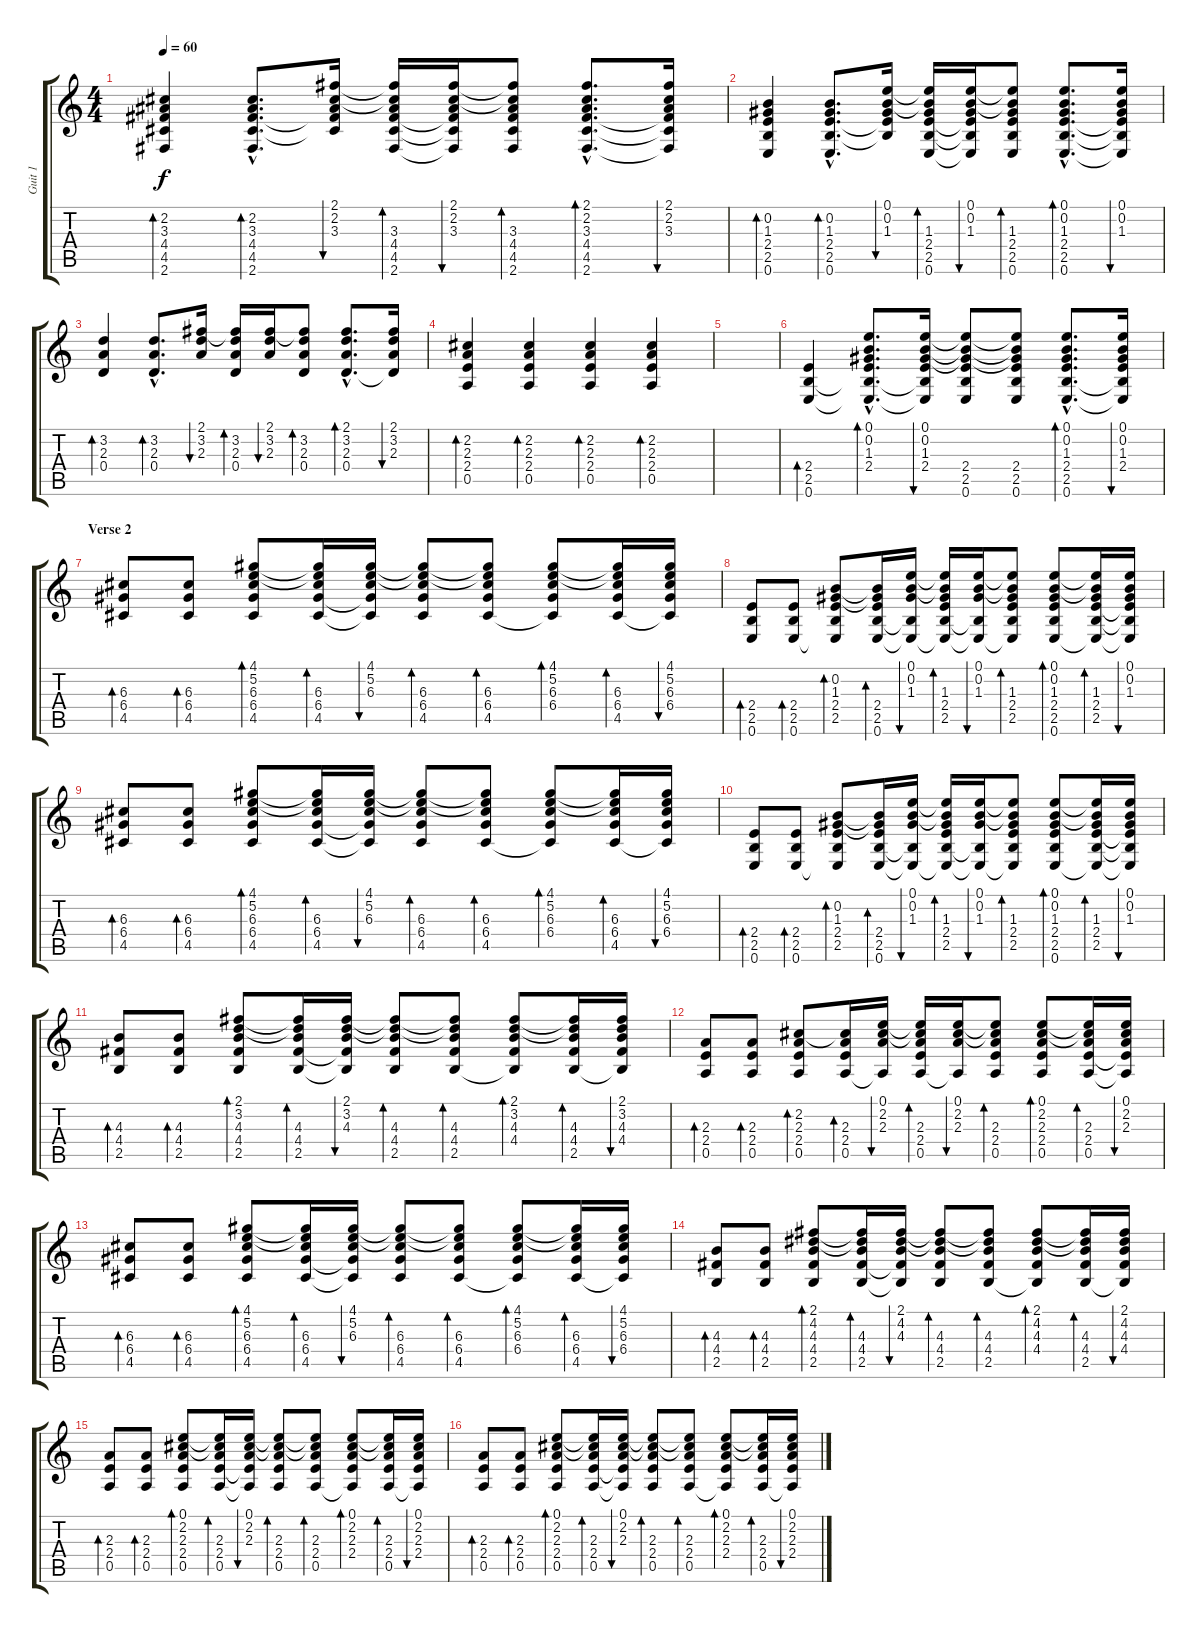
\track ("Guit 1 " "Guit 1 ") {instrument acousticguitarsteel}
\staff {score tabs}
\tuning (E4 B3 G3 D3 A2 E2) {hide}
\ts (4 4)
\tempo 60
\clef g2
\ks c
(2.2 3.3 4.4 4.5 2.6).4{bd 30 dy f} (2.2{hac} 3.3{hac} 4.4{hac} 4.5{hac} 2.6{hac}).8{d bd 30} (2.1 2.2 3.3 4.4{t} 4.5{t}).16{bu 30} (2.1{t} 2.2{t} 3.3 4.4 4.5 2.6).16{bd 30} (2.1 2.2 3.3 4.4{t} 4.5{t} 2.6{t}).16{bu 30} (2.1{t} 2.2{t} 3.3 4.4 4.5 2.6).8{bd 30} (2.1{hac} 2.2{hac} 3.3{hac} 4.4{hac} 4.5{hac} 2.6{hac}).8{d bd 30} (2.1 2.2 3.3 4.4{t} 4.5{t} 2.6{t}).16{bu 30} |
(0.2 1.3 2.4 2.5 0.6).4{bd 30} (0.2{hac} 1.3{hac} 2.4{hac} 2.5{hac} 0.6{hac}).8{d bd 30} (0.1 0.2 1.3 2.4{t} 2.5{t}).16{bu 30} (0.1{t} 0.2{t} 1.3 2.4 2.5 0.6).16{bd 30} (0.1 0.2 1.3 2.4{t} 2.5{t} 0.6{t}).16{bu 30} (0.1{t} 0.2{t} 1.3 2.4 2.5 0.6).8{bd 30} (0.1{hac} 0.2{hac} 1.3{hac} 2.4{hac} 2.5{hac} 0.6{hac}).8{d bd 30} (0.1 0.2 1.3 2.4{t} 2.5{t} 0.6{t}).16{bu 30} |
(3.2 2.3 0.4).4{bd 30} (3.2{hac} 2.3{hac} 0.4{hac}).8{d bd 30} (2.1 3.2 2.3).16{bu 30} (2.1{t} 3.2 2.3 0.4).16{bd 30} (2.1 3.2 2.3).16{bu 30} (2.1{t} 3.2 2.3 0.4).8{bd 30} (2.1{hac} 3.2{hac} 2.3{hac} 0.4{hac}).8{d bd 30} (2.1 3.2 2.3 0.4{t}).16{bu 30} |
(2.2 2.3 2.4 0.5).4{bd 30} (2.2 2.3 2.4 0.5).4{bd 30} (2.2 2.3 2.4 0.5).4{bd 30} (2.2 2.3 2.4 0.5).4{bd 30} |
|
(2.4 2.5 0.6).4{bd 30} (0.1{hac} 0.2{hac} 1.3{hac} 2.4{hac} 2.5{hac t} 0.6{hac t}).8{d bd 30} (0.1 0.2 1.3 2.4 2.5{t} 0.6{t}).16{bu 30} (0.1{t} 0.2{t} 1.3{t} 2.4 2.5 0.6).8 (0.1{t} 0.2{t} 1.3{t} 2.4 2.5 0.6).8 (0.1{hac} 0.2{hac} 1.3{hac} 2.4{hac} 2.5{hac} 0.6{hac}).8{d bd 30} (0.1 0.2 1.3 2.4 2.5{t} 0.6{t}).16{bu 30} |
\section ("" "Verse 2")
(6.3 6.4 4.5).8{bd 30} (6.3 6.4 4.5).8{bd 30} (4.1 5.2 6.3 6.4 4.5).8{bd 30} (4.1{t} 5.2{t} 6.3 6.4 4.5).16{bd 30} (4.1 5.2 6.3 6.4{t} 4.5{t}).16{bu 30} (4.1{t} 5.2{t} 6.3 6.4 4.5).8{bd 30} (4.1{t} 5.2{t} 6.3 6.4 4.5).8{bd 30} (4.1 5.2 6.3 6.4 4.5{t}).8{bd 30} (4.1{t} 5.2{t} 6.3 6.4 4.5).16{bd 30} (4.1 5.2 6.3 6.4 4.5{t}).16{bu 30} |
(2.4 2.5 0.6).8{bd 30} (2.4 2.5 0.6).8{bd 30} (0.2 1.3 2.4 2.5 0.6{t}).8{bd 30} (0.2{t} 1.3{t} 2.4 2.5 0.6).16{bd 30} (0.1 0.2 1.3 2.5{t} 0.6{t}).16{bu 30} (0.1{t} 0.2{t} 1.3 2.4 2.5 0.6{t}).16{bd 30} (0.1 0.2 1.3 2.5{t} 0.6{t}).16{bu 30} (0.1{t} 0.2{t} 1.3 2.4 2.5 0.6{t}).8{bd 30} (0.1 0.2 1.3 2.4 2.5 0.6).8{bd 30} (0.1{t} 0.2{t} 1.3 2.4 2.5 0.6{t}).16{bd 30} (0.1 0.2 1.3 2.4{t} 2.5{t} 0.6{t}).16{bu 30} |
(6.3 6.4 4.5).8{bd 30} (6.3 6.4 4.5).8{bd 30} (4.1 5.2 6.3 6.4 4.5).8{bd 30} (4.1{t} 5.2{t} 6.3 6.4 4.5).16{bd 30} (4.1 5.2 6.3 6.4{t} 4.5{t}).16{bu 30} (4.1{t} 5.2{t} 6.3 6.4 4.5).8{bd 30} (4.1{t} 5.2{t} 6.3 6.4 4.5).8{bd 30} (4.1 5.2 6.3 6.4 4.5{t}).8{bd 30} (4.1{t} 5.2{t} 6.3 6.4 4.5).16{bd 30} (4.1 5.2 6.3 6.4 4.5{t}).16{bu 30} |
(2.4 2.5 0.6).8{bd 30} (2.4 2.5 0.6).8{bd 30} (0.2 1.3 2.4 2.5 0.6{t}).8{bd 30} (0.2{t} 1.3{t} 2.4 2.5 0.6).16{bd 30} (0.1 0.2 1.3 2.5{t} 0.6{t}).16{bu 30} (0.1{t} 0.2{t} 1.3 2.4 2.5 0.6{t}).16{bd 30} (0.1 0.2 1.3 2.5{t} 0.6{t}).16{bu 30} (0.1{t} 0.2{t} 1.3 2.4 2.5 0.6{t}).8{bd 30} (0.1 0.2 1.3 2.4 2.5 0.6).8{bd 30} (0.1{t} 0.2{t} 1.3 2.4 2.5 0.6{t}).16{bd 30} (0.1 0.2 1.3 2.4{t} 2.5{t} 0.6{t}).16{bu 30} |
(4.3 4.4 2.5).8{bd 30} (4.3 4.4 2.5).8{bd 30} (2.1 3.2 4.3 4.4 2.5).8{bd 30} (2.1{t} 3.2{t} 4.3 4.4 2.5).16{bd 30} (2.1 3.2 4.3 4.4{t} 2.5{t}).16{bu 30} (2.1{t} 3.2{t} 4.3 4.4 2.5).8{bd 30} (2.1{t} 3.2{t} 4.3 4.4 2.5).8{bd 30} (2.1 3.2 4.3 4.4 2.5{t}).8{bd 30} (2.1{t} 3.2{t} 4.3 4.4 2.5).16{bd 30} (2.1 3.2 4.3 4.4 2.5{t}).16{bu 30} |
(2.3 2.4 0.5).8{bd 30} (2.3 2.4 0.5).8{bd 30} (2.2 2.3 2.4 0.5).8{bd 30} (2.2{t} 2.3 2.4 0.5).16{bd 30} (0.1 2.2 2.3 0.5{t}).16{bu 30} (0.1{t} 2.2{t} 2.3 2.4 0.5).16{bd 30} (0.1 2.2 2.3 0.5{t}).16{bu 30} (0.1{t} 2.2{t} 2.3 2.4 0.5).8{bd 30} (0.1 2.2 2.3 2.4 0.5).8{bd 30} (0.1{t} 2.2{t} 2.3 2.4 0.5).16{bd 30} (0.1 2.2 2.3 2.4{t} 0.5{t}).16{bu 30} |
(6.3 6.4 4.5).8{bd 30} (6.3 6.4 4.5).8{bd 30} (4.1 5.2 6.3 6.4 4.5).8{bd 30} (4.1{t} 5.2{t} 6.3 6.4 4.5).16{bd 30} (4.1 5.2 6.3 6.4{t} 4.5{t}).16{bu 30} (4.1{t} 5.2{t} 6.3 6.4 4.5).8{bd 30} (4.1{t} 5.2{t} 6.3 6.4 4.5).8{bd 30} (4.1 5.2 6.3 6.4 4.5{t}).8{bd 30} (4.1{t} 5.2{t} 6.3 6.4 4.5).16{bd 30} (4.1 5.2 6.3 6.4 4.5{t}).16{bu 30} |
(4.3 4.4 2.5).8{bd 30} (4.3 4.4 2.5).8{bd 30} (2.1 4.2 4.3 4.4 2.5).8{bd 30} (2.1{t} 4.2{t} 4.3 4.4 2.5).16{bd 30} (2.1 4.2 4.3 4.4{t} 2.5{t}).16{bu 30} (2.1{t} 4.2{t} 4.3 4.4 2.5).8{bd 30} (2.1{t} 4.2{t} 4.3 4.4 2.5).8{bd 30} (2.1 4.2 4.3 4.4 2.5{t}).8{bd 30} (2.1{t} 4.2{t} 4.3 4.4 2.5).16{bd 30} (2.1 4.2 4.3 4.4 2.5{t}).16{bu 30} |
(2.3 2.4 0.5).8{bd 30} (2.3 2.4 0.5).8{bd 30} (0.1 2.2 2.3 2.4 0.5).8{bd 30} (0.1{t} 2.2{t} 2.3 2.4 0.5).16{bd 30} (0.1 2.2 2.3 2.4{t} 0.5{t}).16{bu 30} (0.1{t} 2.2{t} 2.3 2.4 0.5).8{bd 30} (0.1{t} 2.2{t} 2.3 2.4 0.5).8{bd 30} (0.1 2.2 2.3 2.4 0.5{t}).8{bd 30} (0.1{t} 2.2{t} 2.3 2.4 0.5).16{bd 30} (0.1 2.2 2.3 2.4 0.5{t}).16{bu 30} |
(2.3 2.4 0.5).8{bd 30} (2.3 2.4 0.5).8{bd 30} (0.1 2.2 2.3 2.4 0.5).8{bd 30} (0.1{t} 2.2{t} 2.3 2.4 0.5).16{bd 30} (0.1 2.2 2.3 2.4{t} 0.5{t}).16{bu 30} (0.1{t} 2.2{t} 2.3 2.4 0.5).8{bd 30} (0.1{t} 2.2{t} 2.3 2.4 0.5).8{bd 30} (0.1 2.2 2.3 2.4 0.5{t}).8{bd 30} (0.1{t} 2.2{t} 2.3 2.4 0.5).16{bd 30} (0.1 2.2 2.3 2.4 0.5{t}).16{bu 30}
